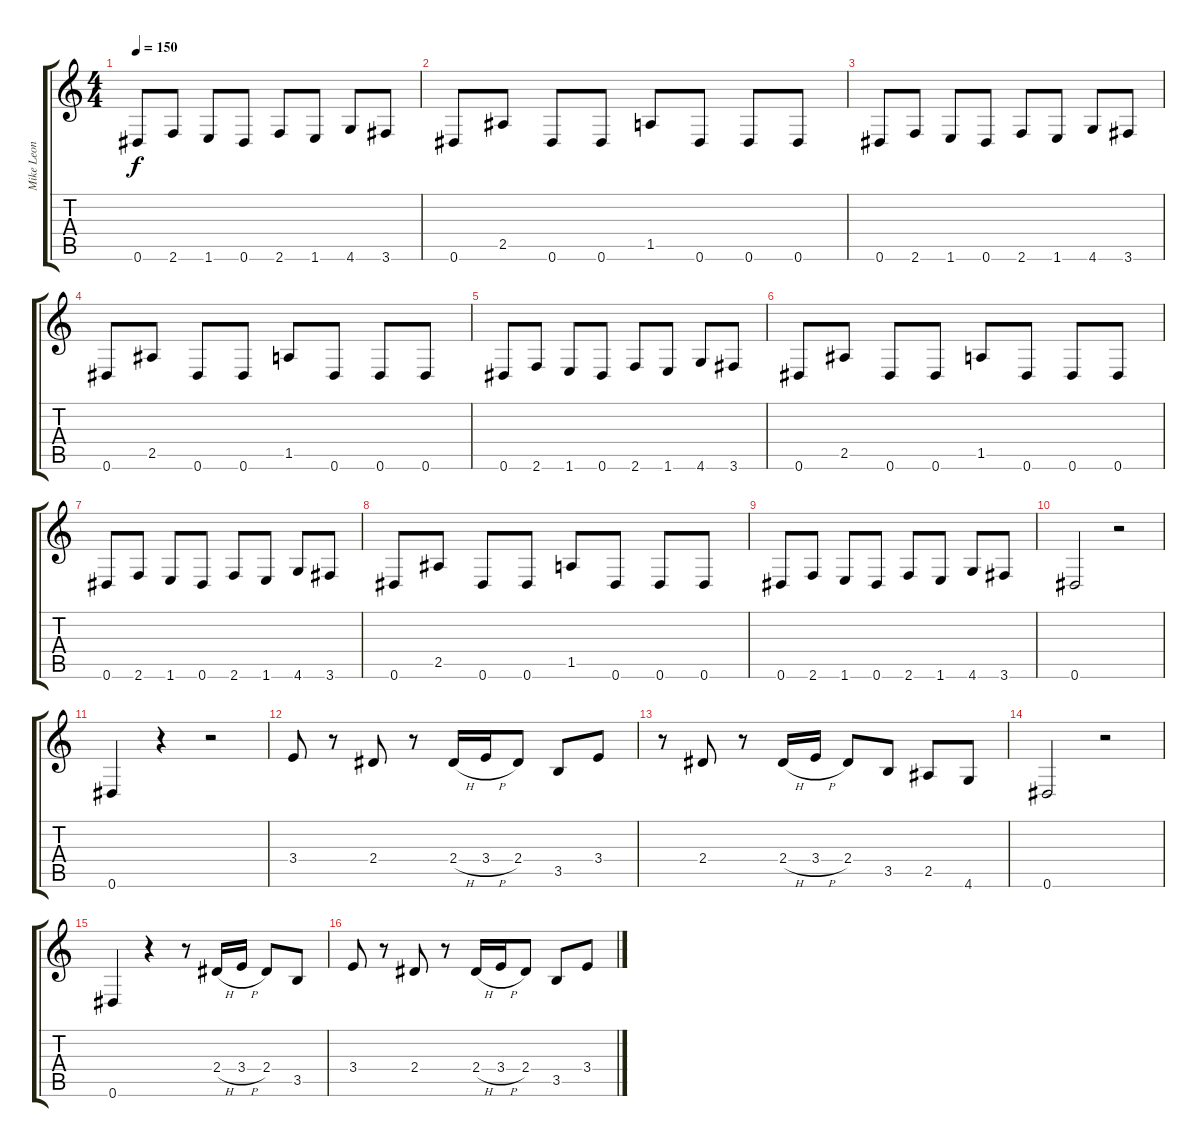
\track ("Mike Leon" "Mike Leon") {instrument acousticguitarnylon}
\staff {score tabs}
\tuning (Eb4 Bb3 Gb3 Db3 Ab2 Eb2) {hide}
\ts (4 4)
\tempo 150
\clef g2
\ks c
0.6.8{dy f} 2.6.8 1.6.8 0.6.8 2.6.8 1.6.8 4.6.8 3.6.8 |
0.6.8 2.5.8 0.6.8 0.6.8 1.5.8 0.6.8 0.6.8 0.6.8 |
0.6.8 2.6.8 1.6.8 0.6.8 2.6.8 1.6.8 4.6.8 3.6.8 |
0.6.8 2.5.8 0.6.8 0.6.8 1.5.8 0.6.8 0.6.8 0.6.8 |
0.6.8 2.6.8 1.6.8 0.6.8 2.6.8 1.6.8 4.6.8 3.6.8 |
0.6.8 2.5.8 0.6.8 0.6.8 1.5.8 0.6.8 0.6.8 0.6.8 |
0.6.8 2.6.8 1.6.8 0.6.8 2.6.8 1.6.8 4.6.8 3.6.8 |
0.6.8 2.5.8 0.6.8 0.6.8 1.5.8 0.6.8 0.6.8 0.6.8 |
0.6.8 2.6.8 1.6.8 0.6.8 2.6.8 1.6.8 4.6.8 3.6.8 |
0.6.2 r.2 |
0.6.4 r.4 r.2 |
3.4.8 r.8 2.4.8 r.8 2.4{h}.16 3.4{h}.16 2.4.8 3.5.8 3.4.8 |
r.8 2.4.8 r.8 2.4{h}.16 3.4{h}.16 2.4.8 3.5.8 2.5.8 4.6.8 |
0.6.2 r.2 |
0.6.4 r.4 r.8 2.4{h}.16 3.4{h}.16 2.4.8 3.5.8 |
3.4.8 r.8 2.4.8 r.8 2.4{h}.16 3.4{h}.16 2.4.8 3.5.8 3.4.8
